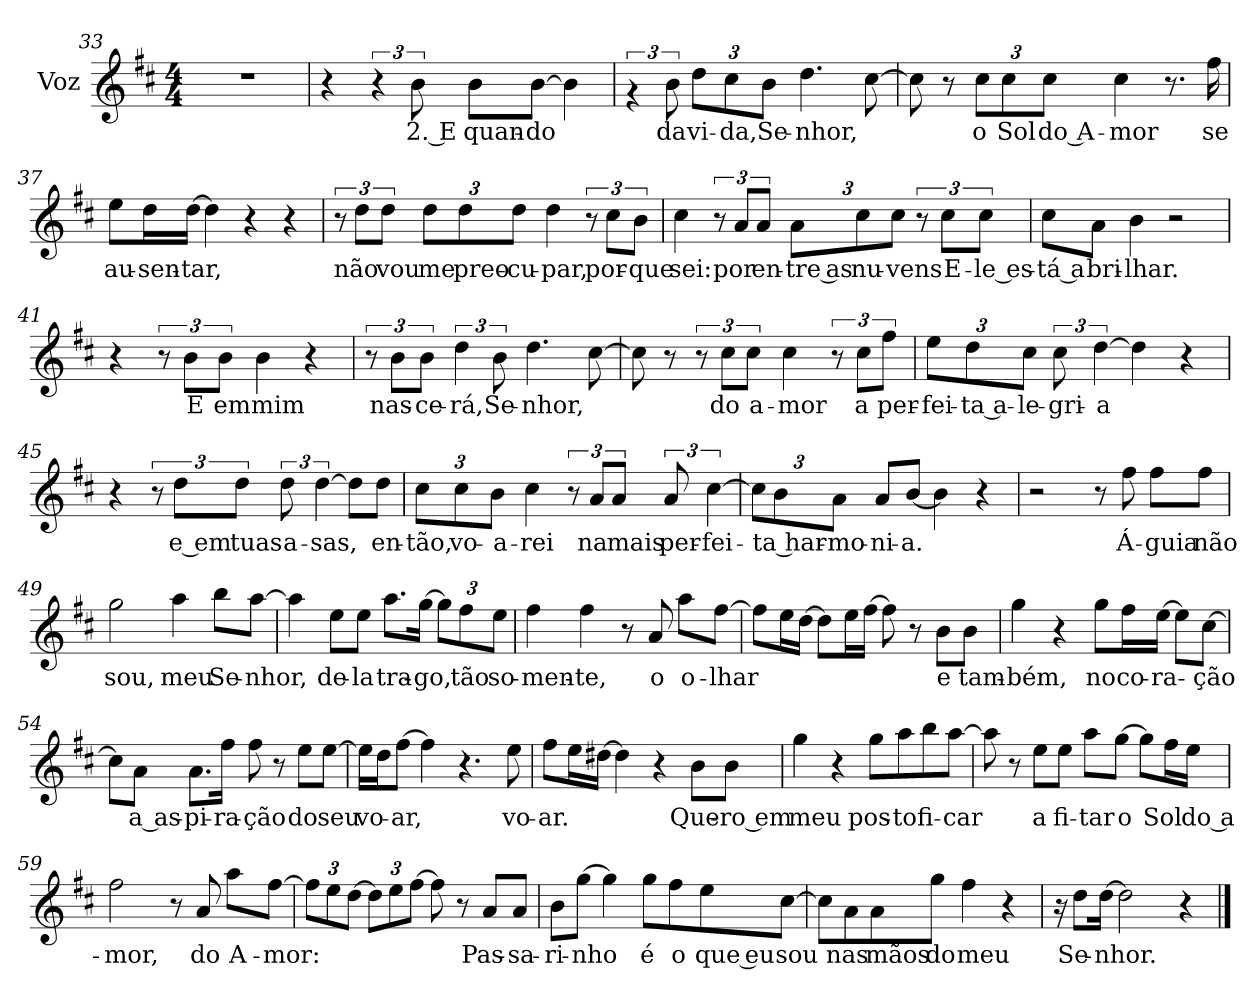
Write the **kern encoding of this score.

**kern	**text
*part1	*part1
*staff1	*staff1
*I"Voz	*
*I'Vo.	*
*clefG2	*
*k[f#c#]	*
*M4/4	*
=33	=33
1r	.
!!LO:PB:g=z
=34	=34
4r	.
6r	.
!	!LO:LY:b
12b\	2. E
!	!LO:LY:b
8b\L	quan-
!	!LO:LY:b
[8b\J	-do
4b\]	.
=35	=35
6rg	.
!	!LO:LY:b
12b\	da
*Xbrackettup	*
!	!LO:LY:b
12dd\L	vi-
!	!LO:LY:b
12cc#\	-da,
!	!LO:LY:b
12b\J	Se-
!	!LO:LY:b
4.dd\	-nhor,
[8cc#\	.
=36	=36
8cc#\]	.
8r	.
!	!LO:LY:b
12cc#\L	o
!	!LO:LY:b
12cc#\	Sol
!	!LO:LY:b
12cc#\J	do A-
!	!LO:LY:b
4cc#\	-mor
8.r	.
!	!LO:LY:b
16ff#\	se
=37	=37
!	!LO:LY:b
8ee\L	au-
!	!LO:LY:b
16dd\L	-sen-
!	!LO:LY:b
[16dd\JJ	-tar,
4dd\]	.
4r	.
4r	.
!!LO:LB:g=z
=38	=38
*brackettup	*
12r	.
!	!LO:LY:b
12dd\L	não
!	!LO:LY:b
12dd\J	vou
*Xbrackettup	*
!	!LO:LY:b
12dd\L	me
!	!LO:LY:b
12dd\	preo-
!	!LO:LY:b
12dd\J	-cu-
!	!LO:LY:b
4dd\	-par,
*brackettup	*
12r	.
!	!LO:LY:b
12cc#\L	por-
!	!LO:LY:b
12b\J	-que
=39	=39
!	!LO:LY:b
4cc#\	sei:
12r	.
!	!LO:LY:b
12a/L	por
!	!LO:LY:b
12a/J	en-
*Xbrackettup	*
!	!LO:LY:b
12a\L	-tre as
!	!LO:LY:b
12cc#\	nu-
!	!LO:LY:b
12cc#\J	-vens
*brackettup	*
12r	.
!	!LO:LY:b
12cc#\L	E-
!	!LO:LY:b
12cc#\J	-le es-
=40	=40
!	!LO:LY:b
8cc#\L	-tá a
!	!LO:LY:b
8a\J	bri-
!	!LO:LY:b
4b\	-lhar.
2r	.
!!LO:LB:g=z
=41	=41
4r	.
12r	.
!	!LO:LY:b
12b\L	E
!	!LO:LY:b
12b\J	em
!	!LO:LY:b
4b\	mim
4r	.
=42	=42
12r	.
!	!LO:LY:b
12b\L	nas-
!	!LO:LY:b
12b\J	-ce-
!	!LO:LY:b
6dd\	-rá,
!	!LO:LY:b
12b\	Se-
!	!LO:LY:b
4.dd\	-nhor,
[8cc#\	.
=43	=43
8cc#\]	.
8r	.
12r	.
!	!LO:LY:b
12cc#\L	do
!	!LO:LY:b
12cc#\J	a-
!	!LO:LY:b
4cc#\	-mor
12r	.
!	!LO:LY:b
12cc#\L	a
!	!LO:LY:b
12ff#\J	per-
=44	=44
*Xbrackettup	*
!	!LO:LY:b
12ee\L	-fei-
!	!LO:LY:b
12dd\	-ta a-
!	!LO:LY:b
12cc#\J	-le-
*brackettup	*
!	!LO:LY:b
12cc#\	-gri-
!	!LO:LY:b
[6dd\	-a
4dd\]	.
4r	.
!!LO:LB:g=z
=45	=45
4r	.
12r	.
!	!LO:LY:b
12dd\L	e em
!	!LO:LY:b
12dd\J	tuas
!	!LO:LY:b
12dd\	a-
!	!LO:LY:b
[6dd\	-sas,
8dd\L]	.
!	!LO:LY:b
8dd\J	en-
=46	=46
*Xbrackettup	*
!	!LO:LY:b
12cc#\L	-tão,
!	!LO:LY:b
12cc#\	vo-
!	!LO:LY:b
12b\J	-a-
!	!LO:LY:b
4cc#\	-rei
*brackettup	*
12r	.
!	!LO:LY:b
12a/L	na
!	!LO:LY:b
12a/J	mais
!	!LO:LY:b
12a/	per-
!	!LO:LY:b
[6cc#\	-fei-
=47	=47
*Xbrackettup	*
12cc#\L]	.
!	!LO:LY:b
12b\	-ta har-
!	!LO:LY:b
12a\J	-mo-
!	!LO:LY:b
8a/L	-ni-
!	!LO:LY:b
[8b/J	-a.
4b\]	.
4r	.
!!LO:LB:g=z
=48	=48
2r	.
8r	.
!	!LO:LY:b
8ff#\	Á-
!	!LO:LY:b
8ff#\L	-guia
!	!LO:LY:b
8ff#\J	não
=49	=49
!	!LO:LY:b
2gg\	sou,
!	!LO:LY:b
4aa\	meu
!	!LO:LY:b
8bb\L	Se-
!	!LO:LY:b
[8aa\J	-nhor,
=50	=50
4aa\]	.
!	!LO:LY:b
8ee\L	de-
!	!LO:LY:b
8ee\J	-la
!	!LO:LY:b
8.aa\L	tra-
!	!LO:LY:b
[16gg\Jk	-go,
12gg\L]	.
!	!LO:LY:b
12ff#\	tão
!	!LO:LY:b
12ee\J	so-
=51	=51
!	!LO:LY:b
4ff#\	-men-
!	!LO:LY:b
4ff#\	-te,
8r	.
!	!LO:LY:b
8a/	o
!	!LO:LY:b
8aa\L	o-
!	!LO:LY:b
[8ff#\J	-lhar
!!LO:LB:g=z
=52	=52
8ff#\L]	.
16ee\L	.
[16dd\JJ	.
8dd\L]	.
16ee\L	.
[16ff#\JJ	.
8ff#\]	.
8r	.
!	!LO:LY:b
8b\L	e
!	!LO:LY:b
8b\J	tam-
=53	=53
!	!LO:LY:b
4gg\	-bém,
4r	.
!	!LO:LY:b
8gg\L	no
!	!LO:LY:b
16ff#\L	co-
!	!LO:LY:b
[16ee\JJ	-ra-
8ee\L]	.
!	!LO:LY:b
[8cc#\J	-ção
=54	=54
8cc#\L]	.
!	!LO:LY:b
8a\J	a as-
!	!LO:LY:b
8.a\L	-pi-
!	!LO:LY:b
16ff#\Jk	-ra-
!	!LO:LY:b
8ff#\	-ção
8r	.
!	!LO:LY:b
8ee\L	do
!	!LO:LY:b
[8ee\J	seu
=55	=55
16ee\LL]	.
!	!LO:LY:b
16dd\J	vo-
!	!LO:LY:b
[8ff#\J	-ar,
4ff#\]	.
4.r	.
!	!LO:LY:b
8ee\	vo-
!!LO:LB:g=z
=56	=56
!	!LO:LY:b
8ff#\L	-ar.
16ee\L	.
[16dd#X\JJ	.
4dd#\]	.
4r	.
!	!LO:LY:b
8b\L	Que-
!	!LO:LY:b
8b\J	-ro em
=57	=57
!	!LO:LY:b
4gg\	meu
4r	.
!	!LO:LY:b
8gg\L	pos-
!	!LO:LY:b
8aa\	-to
!	!LO:LY:b
8bb\	fi-
!	!LO:LY:b
[8aa\J	-car
=58	=58
8aa\]	.
8r	.
!	!LO:LY:b
8ee\L	a
!	!LO:LY:b
8ee\J	fi-
!	!LO:LY:b
8aa\L	-tar
!	!LO:LY:b
[8gg\J	o
8gg\L]	.
!	!LO:LY:b
16ff#\L	Sol
!	!LO:LY:b
16ee\JJ	do a-
=59	=59
!	!LO:LY:b
2ff#\	-mor,
8r	.
!	!LO:LY:b
8a/	do
!	!LO:LY:b
8aa\L	A-
!	!LO:LY:b
[8ff#\J	-mor:
!!LO:LB:g=z
=60	=60
12ff#\L]	.
12ee\	.
[12dd\J	.
12dd\L]	.
12ee\	.
[12ff#\J	.
8ff#\]	.
8r	.
!	!LO:LY:b
8a/L	Pas-
!	!LO:LY:b
8a/J	-sa-
=61	=61
!	!LO:LY:b
8b\L	-ri-
!	!LO:LY:b
[8gg\J	-nho
4gg\]	.
!	!LO:LY:b
8gg\L	é
!	!LO:LY:b
8ff#\	o
!	!LO:LY:b
8ee\	que eu
!	!LO:LY:b
[8cc#\J	sou
=62	=62
8cc#\L]	.
!	!LO:LY:b
8a\	nas
!	!LO:LY:b
8a\	mãos
!	!LO:LY:b
8gg\J	do
!	!LO:LY:b
4ff#\	meu
4r	.
=63	=63
16r	.
!	!LO:LY:b
8dd\L	Se-
!	!LO:LY:b
[16dd\Jk	-nhor.
2dd\]	.
4r	.
==	==
*-	*-
